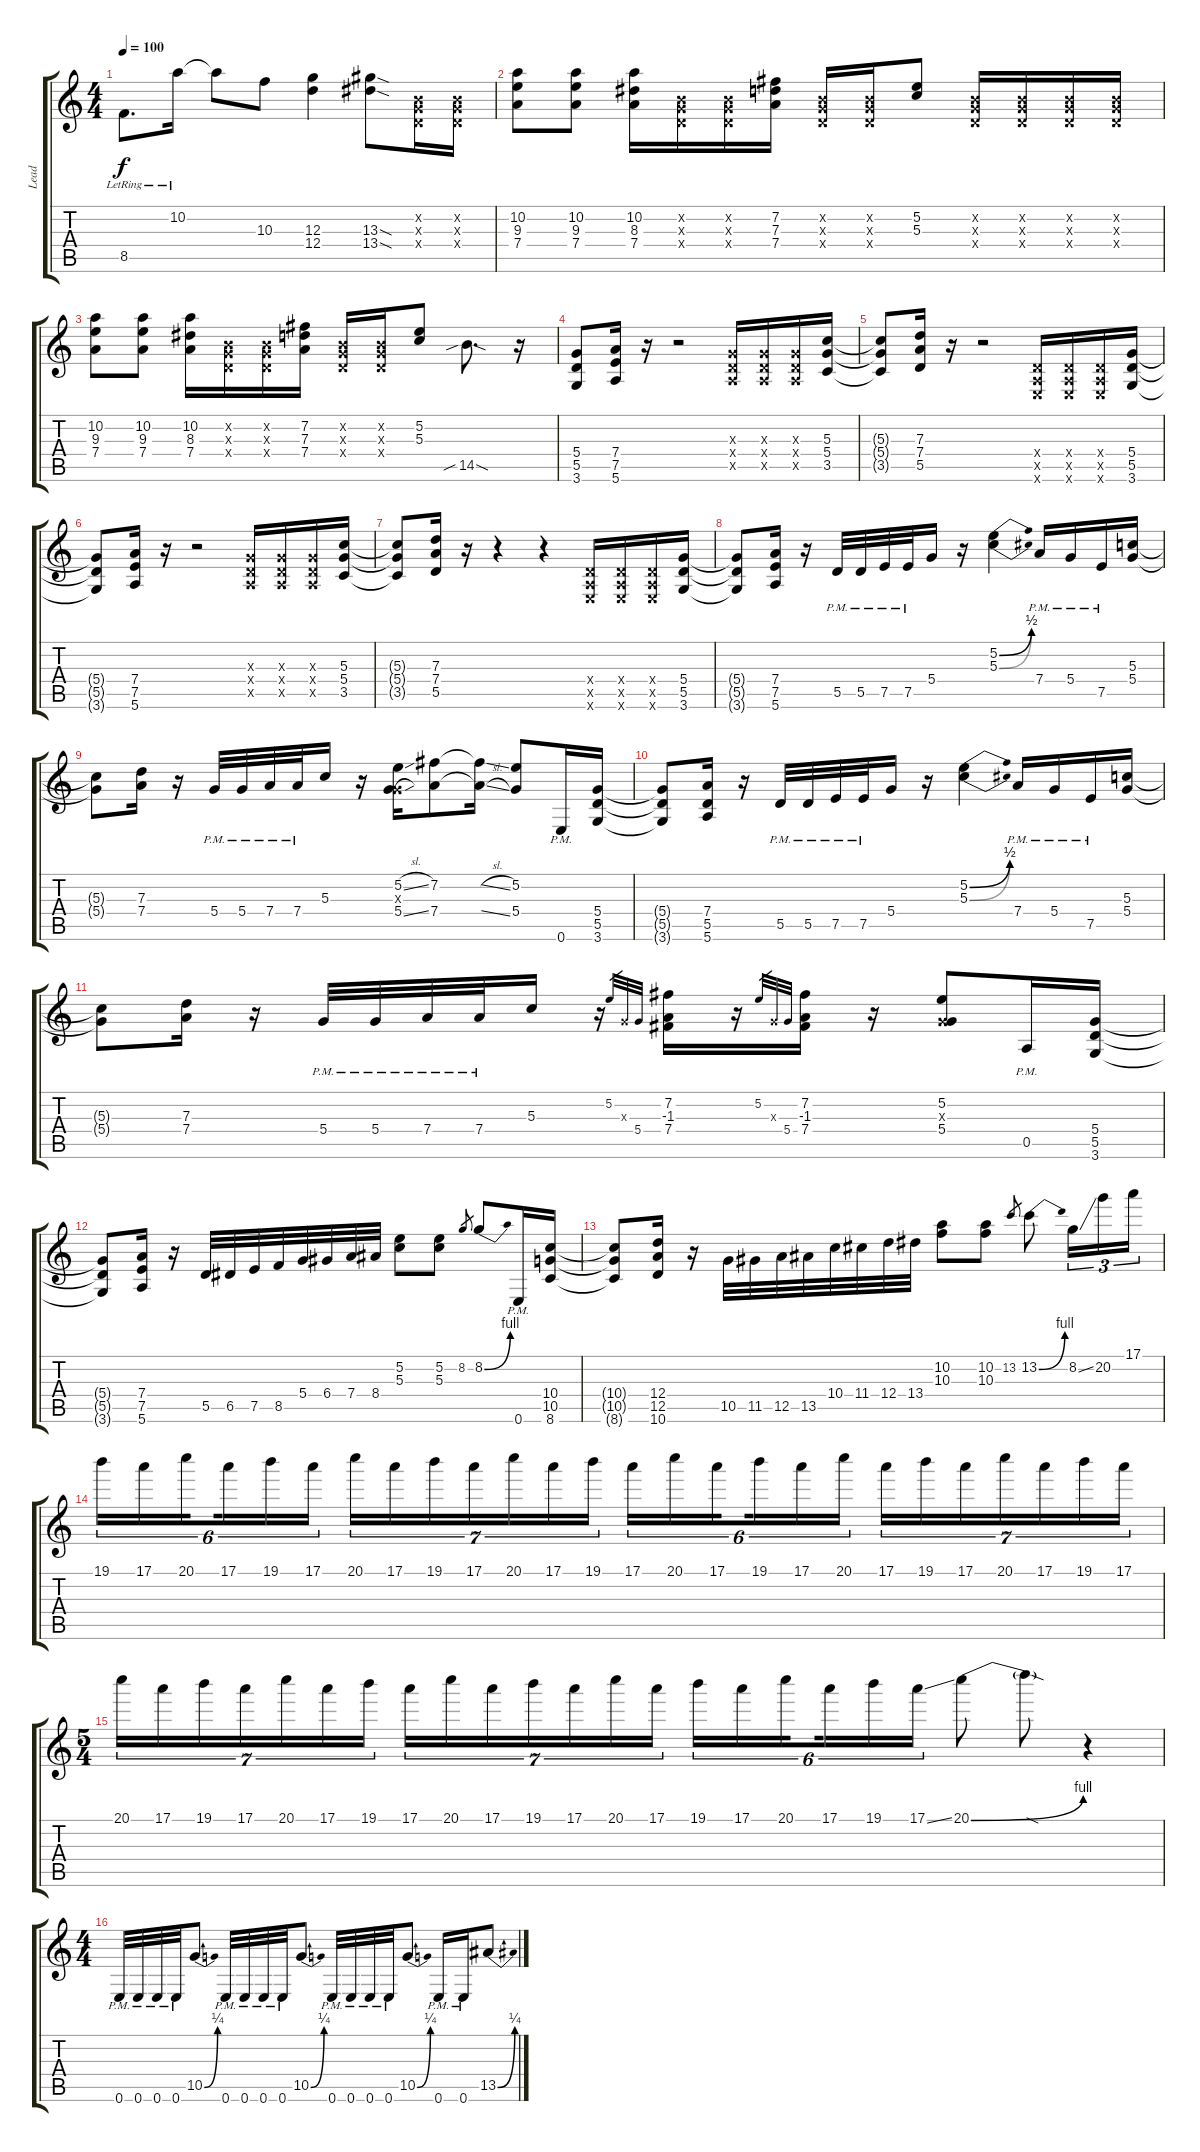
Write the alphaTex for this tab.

\track ("Lead" "Lead") {instrument overdrivenguitar}
\staff {score tabs}
\tuning (E4 B3 G3 D3 A2 E2) {hide}
\ts (4 4)
\tempo 100
\clef g2
\ks c
8.5{lr}.8{d dy f} 10.2{lr}.16 10.2{t}.8 10.3.8 (12.3 12.4).4 (13.3{sod} 13.4{sod}).8 (0.2{x} 0.3{x} 0.4{x}).16 (0.2{x} 0.3{x} 0.4{x}).16 |
(10.2 9.3 7.4).8 (10.2 9.3 7.4).8 (10.2 8.3 7.4).16 (0.2{x} 0.3{x} 0.4{x}).16 (0.2{x} 0.3{x} 0.4{x}).16 (7.2 7.3 7.4).16 (0.2{x} 0.3{x} 0.4{x}).16 (0.2{x} 0.3{x} 0.4{x}).16 (5.2 5.3).8 (0.2{x} 0.3{x} 0.4{x}).16 (0.2{x} 0.3{x} 0.4{x}).16 (0.2{x} 0.3{x} 0.4{x}).16 (0.2{x} 0.3{x} 0.4{x}).16 |
(10.2 9.3 7.4).8 (10.2 9.3 7.4).8 (10.2 8.3 7.4).16 (0.2{x} 0.3{x} 0.4{x}).16 (0.2{x} 0.3{x} 0.4{x}).16 (7.2 7.3 7.4).16 (0.2{x} 0.3{x} 0.4{x}).16 (0.2{x} 0.3{x} 0.4{x}).16 (5.2 5.3).8 14.5{sib sod}.8{d} r.16 |
(5.4 5.5 3.6).8 (7.4 7.5 5.6).16 r.16 r.2 (0.3{x} 0.4{x} 0.5{x}).16 (0.3{x} 0.4{x} 0.5{x}).16 (0.3{x} 0.4{x} 0.5{x}).16 (5.3 5.4 3.5).16 |
(5.3{t} 5.4{t} 3.5{t}).8 (7.3 7.4 5.5).16 r.16 r.2 (0.4{x} 0.5{x} 0.6{x}).16 (0.4{x} 0.5{x} 0.6{x}).16 (0.4{x} 0.5{x} 0.6{x}).16 (5.4 5.5 3.6).16 |
(5.4{t} 5.5{t} 3.6{t}).8 (7.4 7.5 5.6).16 r.16 r.2 (0.3{x} 0.4{x} 0.5{x}).16 (0.3{x} 0.4{x} 0.5{x}).16 (0.3{x} 0.4{x} 0.5{x}).16 (5.3 5.4 3.5).16 |
(5.3{t} 5.4{t} 3.5{t}).8 (7.3 7.4 5.5).16 r.16 r.4 r.4 (0.4{x} 0.5{x} 0.6{x}).16 (0.4{x} 0.5{x} 0.6{x}).16 (0.4{x} 0.5{x} 0.6{x}).16 (5.4 5.5 3.6).16 |
(5.4{t} 5.5{t} 3.6{t}).8 (7.4 7.5 5.6).16 r.16 5.5{pm}.32 5.5{pm}.32 7.5{pm}.32 7.5{pm}.32 5.4.16 r.16 (5.2{be (bend 0 0 60 2)} 5.3{be (bend 0 0 60 2)}).4 7.4{pm}.16 5.4{pm}.16 7.5{pm}.16 (5.3 5.4).16 |
(5.3{t} 5.4{t}).8 (7.3 7.4).16 r.16 5.4{pm}.32 5.4{pm}.32 7.4{pm}.32 7.4{pm}.32 5.3.16 r.16 (5.2{sl} 0.3{x} 5.4{sl}).16 (7.2 7.4).8 (7.2{sl t} 7.4{sl t}).16 (5.2 5.4).8 0.6{pm}.16 (5.4 5.5 3.6).16 |
(5.4{t} 5.5{t} 3.6{t}).8 (7.4 5.5 5.6).16 r.16 5.5{pm}.32 5.5{pm}.32 7.5{pm}.32 7.5{pm}.32 5.4.16 r.16 (5.2{be (bend 0 0 60 2)} 5.3{be (bend 0 0 60 2)}).4 7.4{pm}.16 5.4{pm}.16 7.5{pm}.16 (5.3 5.4).16 |
(5.3{t} 5.4{t}).8 (7.3 7.4).16 r.16 5.4{pm}.32 5.4{pm}.32 7.4{pm}.32 7.4{pm}.32 5.3.16 r.16 5.2.32{gr} 0.3{x}.32{gr} 5.4.32{gr} (7.2 -1.3 7.4).16 r.16 5.2.32{gr} 0.3{x}.32{gr} 5.4.32{gr} (7.2 -1.3 7.4).16 r.16 (5.2 0.3{x} 5.4).8 0.5{pm}.16 (5.4 5.5 3.6).16 |
(5.4{t} 5.5{t} 3.6{t}).8 (7.4 7.5 5.6).16 r.16 5.5.32 6.5.32 7.5.32 8.5.32 5.4.32 6.4.32 7.4.32 8.4.32 (5.2 5.3).8 (5.2 5.3).8 8.2.8{gr} 8.2{be (bend 0 0 60 4)}.8 0.6{pm}.16 (10.4 10.5 8.6).16 |
(10.4{t} 10.5{t} 8.6{t}).8 (12.4 12.5 10.6).16 r.16 10.5.32 11.5.32 12.5.32 13.5.32 10.4.32 11.4.32 12.4.32 13.4.32 (10.2 10.3).8 (10.2 10.3).8 13.2.8{gr} 13.2{be (bend 0 0 60 4)}.8 8.2{ss}.16{tu (3 2)} 20.2.16{tu (3 2)} 17.1.16{tu (3 2)} |
19.1.16{tu (6 4)} 17.1.16{tu (6 4)} 20.1.16{tu (6 4) beam splitsecondary} 17.1.16{tu (6 4)} 19.1.16{tu (6 4)} 17.1.16{tu (6 4)} 20.1.16{tu (7 4)} 17.1.16{tu (7 4)} 19.1.16{tu (7 4)} 17.1.16{tu (7 4)} 20.1.16{tu (7 4)} 17.1.16{tu (7 4)} 19.1.16{tu (7 4)} 17.1.16{tu (6 4)} 20.1.16{tu (6 4)} 17.1.16{tu (6 4) beam splitsecondary} 19.1.16{tu (6 4)} 17.1.16{tu (6 4)} 20.1.16{tu (6 4)} 17.1.16{tu (7 4)} 19.1.16{tu (7 4)} 17.1.16{tu (7 4)} 20.1.16{tu (7 4)} 17.1.16{tu (7 4)} 19.1.16{tu (7 4)} 17.1.16{tu (7 4)} |
\ts (5 4)
20.1.16{tu (7 4)} 17.1.16{tu (7 4)} 19.1.16{tu (7 4)} 17.1.16{tu (7 4)} 20.1.16{tu (7 4)} 17.1.16{tu (7 4)} 19.1.16{tu (7 4)} 17.1.16{tu (7 4)} 20.1.16{tu (7 4)} 17.1.16{tu (7 4)} 19.1.16{tu (7 4)} 17.1.16{tu (7 4)} 20.1.16{tu (7 4)} 17.1.16{tu (7 4)} 19.1.16{tu (6 4)} 17.1.16{tu (6 4)} 20.1.16{tu (6 4) beam splitsecondary} 17.1.16{tu (6 4)} 19.1.16{tu (6 4)} 17.1{ss}.16{tu (6 4)} 20.1{be (bend 0 0 60 4)}.8 20.1{sod t}.8 r.4 |
\ts (4 4)
0.6{pm}.32 0.6{pm}.32 0.6{pm}.32 0.6{pm}.32 10.5{be (bend 0 0 60 1)}.8 0.6{pm}.32 0.6{pm}.32 0.6{pm}.32 0.6{pm}.32 10.5{be (bend 0 0 60 1)}.8 0.6{pm}.32 0.6{pm}.32 0.6{pm}.32 0.6{pm}.32 10.5{be (bend 0 0 60 1)}.8 0.6{pm}.16 0.6{pm}.16 13.5{be (bend 0 0 60 1)}.8
